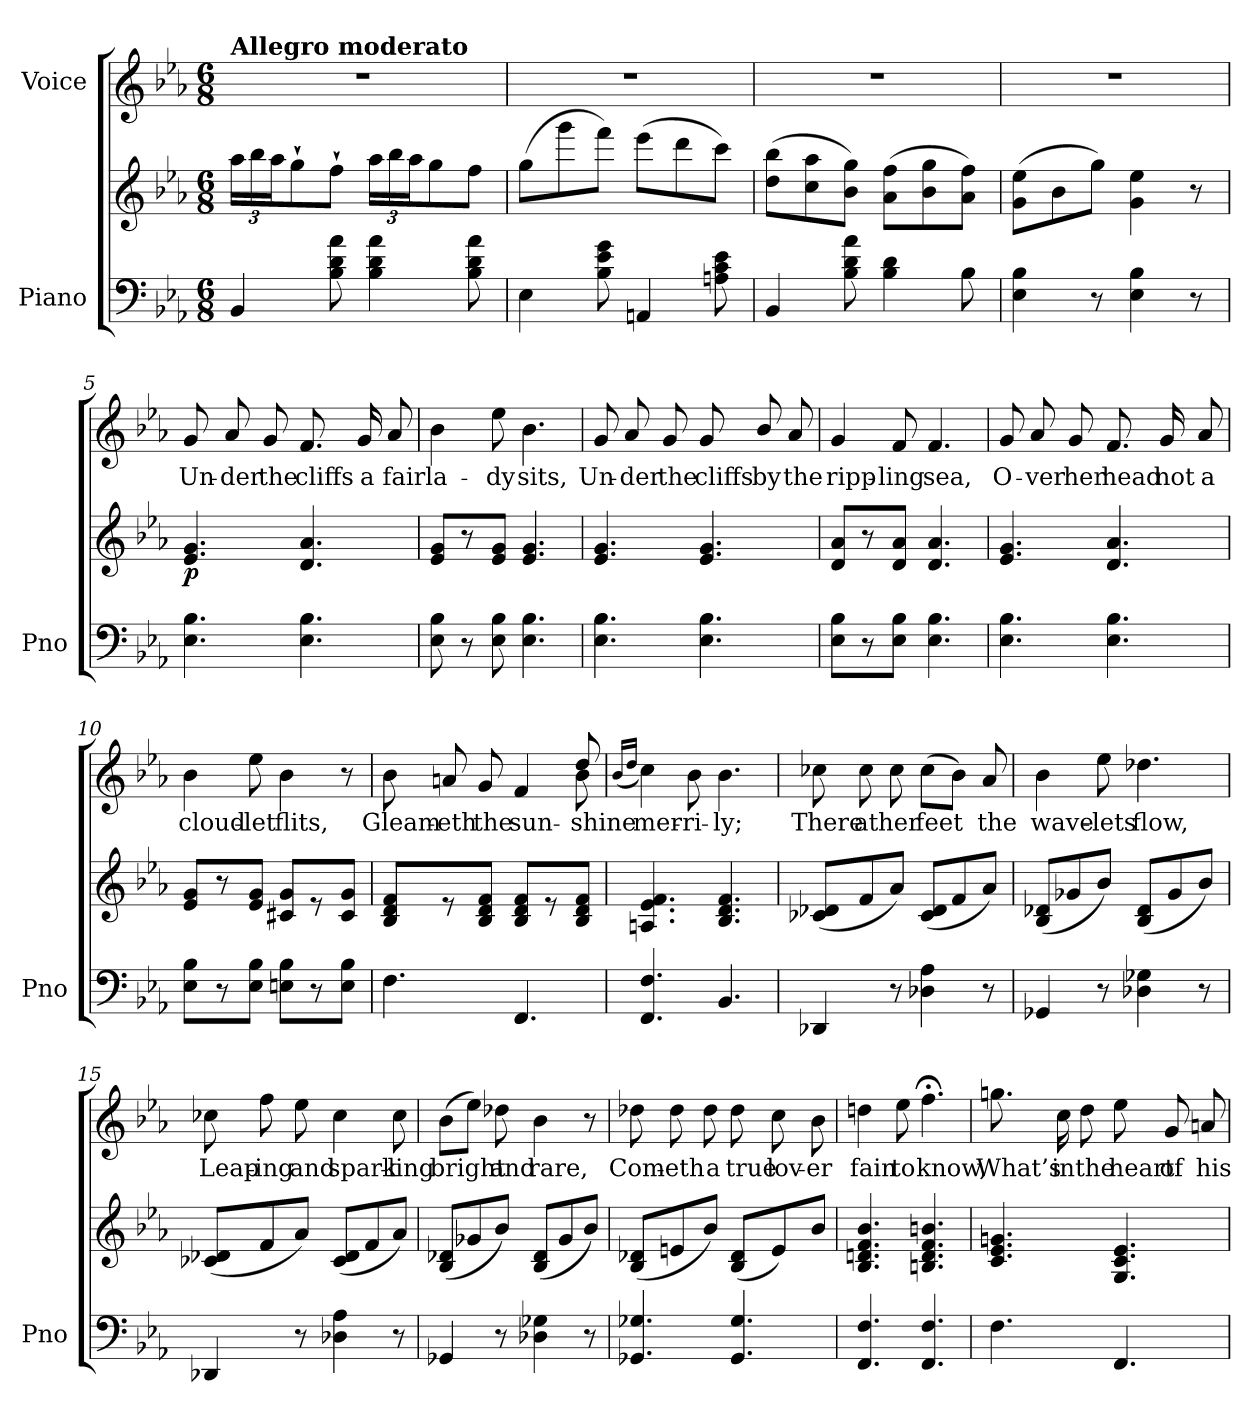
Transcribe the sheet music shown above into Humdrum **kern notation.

**kern	**kern	**dynam	**kern	**text
*part2	*part2	*part2	*part1	*part1
*staff3	*staff2	*staff2/3	*staff1	*staff1
*I"Piano	*	*	*I"Voice	*
*I'Pno	*	*	*	*
*clefF4	*clefG2	*	*clefG2	*
*k[b-e-a-]	*k[b-e-a-]	*	*k[b-e-a-]	*
*M6/8	*M6/8	*	*M6/8	*
*	*Xbrackettup	*	*	*
=1	=1	=1	=1	=1
!	!	!	!LO:TX:a:B:t=Allegro moderato	!
4BB-/	24aa-\LL	.	2.r	.
.	24bb-\	.	.	.
.	24aa-\J	.	.	.
.	8gg`\	.	.	.
8B-\ 8d\ 8a-\	8ff`\J	.	.	.
4B-\ 4d\ 4a-\	24aa-\LL	.	.	.
.	24bb-\	.	.	.
.	24aa-\J	.	.	.
.	8gg\	.	.	.
8B-\ 8d\ 8a-\	8ff\J	.	.	.
=2	=2	=2	=2	=2
4E-\	(>8gg\L	.	2.r	.
.	8ggg\	.	.	.
8B-\ 8e-\ 8g\	8fff\J)	.	.	.
4AAn/	(>8eee-\L	.	.	.
.	8ddd\	.	.	.
8An\ 8c\ 8e-\	8ccc\J)	.	.	.
=3	=3	=3	=3	=3
4BB-/	(>8dd\ 8bb-\L	.	2.r	.
.	8cc\ 8aa-\	.	.	.
8B-\ 8d\ 8a-\	8b-\ 8gg\J)	.	.	.
4B-\ 4d\	(>8a-\ 8ff\L	.	.	.
.	8b-\ 8gg\	.	.	.
8B-\	8a-\ 8ff\J)	.	.	.
=4	=4	=4	=4	=4
4E-\ 4B-\	(>8g\ 8ee-\L	.	2.r	.
.	8b-\	.	.	.
8r	8gg\J)	.	.	.
4E-\ 4B-\	4g\ 4ee-\	.	.	.
8r	8r	.	.	.
!!LO:LB:g=z
=5	=5	=5	=5	=5
!	!	!LO:DY:b	!	!LO:LY:b
4.E-\ 4.B-\	4.e-/ 4.g/	p	8g/	Un-
!	!	!	!	!LO:LY:b
.	.	.	8a-/	-der
!	!	!	!	!LO:LY:b
.	.	.	8g/	the
!	!	!	!	!LO:LY:b
4.E-\ 4.B-\	4.d/ 4.a-/	.	8.f/	cliffs
!	!	!	!	!LO:LY:b
.	.	.	16g/	a
!	!	!	!	!LO:LY:b
.	.	.	8a-/	fair
=6	=6	=6	=6	=6
!	!	!	!	!LO:LY:b
8E-\ 8B-\	8e-/ 8g/L	.	4b-\	la-
8r	8r	.	.	.
!	!	!	!	!LO:LY:b
8E-\ 8B-\	8e-/ 8g/J	.	8ee-\	-dy
!	!	!	!	!LO:LY:b
4.E-\ 4.B-\	4.e-/ 4.g/	.	4.b-\	sits,
=7	=7	=7	=7	=7
!	!	!	!	!LO:LY:b
4.E-\ 4.B-\	4.e-/ 4.g/	.	8g/	Un-
!	!	!	!	!LO:LY:b
.	.	.	8a-/	-der
!	!	!	!	!LO:LY:b
.	.	.	8g/	the
!	!	!	!	!LO:LY:b
4.E-\ 4.B-\	4.e-/ 4.g/	.	8g/	cliffs
!	!	!	!	!LO:LY:b
.	.	.	8b-/	by
!	!	!	!	!LO:LY:b
.	.	.	8a-/	the
!!LO:PB:g=z
=8	=8	=8	=8	=8
!	!	!	!	!LO:LY:b
8E-\ 8B-\L	8d/ 8a-/L	.	4g/	ripp-
8r	8r	.	.	.
!	!	!	!	!LO:LY:b
8E-\ 8B-\J	8d/ 8a-/J	.	8f/	-ling
!	!	!	!	!LO:LY:b
4.E-\ 4.B-\	4.d/ 4.a-/	.	4.f/	sea,
=9	=9	=9	=9	=9
!	!	!	!	!LO:LY:b
4.E-\ 4.B-\	4.e-/ 4.g/	.	8g/	O-
!	!	!	!	!LO:LY:b
.	.	.	8a-/	-ver
!	!	!	!	!LO:LY:b
.	.	.	8g/	her
!	!	!	!	!LO:LY:b
4.E-\ 4.B-\	4.d/ 4.a-/	.	8.f/	head
!	!	!	!	!LO:LY:b
.	.	.	16g/	not
!	!	!	!	!LO:LY:b
.	.	.	8a-/	a
=10	=10	=10	=10	=10
!	!	!	!	!LO:LY:b
8E-\ 8B-\L	8e-/ 8g/L	.	4b-\	cloud-
8r	8r	.	.	.
!	!	!	!	!LO:LY:b
8E-\ 8B-\J	8e-/ 8g/J	.	8ee-\	-let
!	!	!	!	!LO:LY:b
8En\ 8B-\L	8c#X/ 8g/L	.	4b-\	flits,
8r	8r	.	.	.
8E\ 8B-\J	8c#/ 8g/J	.	8r	.
!!LO:LB:g=z
=11	=11	=11	=11	=11
!	!	!	!	!LO:LY:b
*	*	*	*^	*
4.F\	8B-/ 8d/ 8f/L	.	8b-\	4.ryy	Gleam-
!	!	!	!	!	!LO:LY:b
.	8r	.	8an/	.	-eth
!	!	!	!	!	!LO:LY:b
.	8B-/ 8d/ 8f/J	.	8g/	.	the
!	!	!	!	!	!LO:LY:b
4.FF/	8B-/ 8d/ 8f/L	.	4f/	4ryy	sun-
.	8r	.	.	.	.
!	!	!	!	!	!LO:LY:b
.	8B-/ 8d/ 8f/J	.	8dd/	8b-\	-shine
*	*	*	*v	*v	*
=12	=12	=12	=12	=12
.	.	.	(<16qb-/LL	.
.	.	.	16qdd/JJ	.
!	!	!	!	!LO:LY:b
4.FF/ 4.F/	4.An/ 4.e-/ 4.f/	.	4cc\)	mer-
!	!	!	!	!LO:LY:b
.	.	.	8b-\	-ri-
!	!	!	!	!LO:LY:b
4.BB-/	4.B-/ 4.d/ 4.f/	.	4.b-\	-ly;
=13	=13	=13	=13	=13
!	!	!	!	!LO:LY:b
4DD-X/	(<8c-X/ 8d-X/L	.	8cc-X\	There
!	!	!	!	!LO:LY:b
.	8f/	.	8cc-\	at
!	!	!	!	!LO:LY:b
8r	8a-/J)	.	8cc-\	her
!	!	!	!	!LO:LY:b
4D-X\ 4A-\	(<8c-/ 8d-/L	.	(>8cc-\L	feet
.	8f/	.	8b-\J)	.
!	!	!	!	!LO:LY:b
8r	8a-/J)	.	8a-/	the
!!LO:LB:g=z
=14	=14	=14	=14	=14
!	!	!	!	!LO:LY:b
4GG-X/	(<8B-/ 8d-X/L	.	4b-\	wave-
.	8g-X/	.	.	.
!	!	!	!	!LO:LY:b
8r	8b-/J)	.	8ee-\	-lets
!	!	!	!	!LO:LY:b
4D-X\ 4G-X\	(<8B-/ 8d-/L	.	4.dd-X\	flow,
.	8g-/	.	.	.
8r	8b-/J)	.	.	.
=15	=15	=15	=15	=15
!	!	!	!	!LO:LY:b
4DD-X/	(<8c-X/ 8d-X/L	.	8cc-X\	Leap-
!	!	!	!	!LO:LY:b
.	8f/	.	8ff\	-ing
!	!	!	!	!LO:LY:b
8r	8a-/J)	.	8ee-\	and
!	!	!	!	!LO:LY:b
4D-X\ 4A-\	(<8c-/ 8d-/L	.	4cc-\	spark-
.	8f/	.	.	.
!	!	!	!	!LO:LY:b
8r	8a-/J)	.	8cc-\	-ling
=16	=16	=16	=16	=16
!	!	!	!	!LO:LY:b
4GG-X/	(<8B-/ 8d-X/L	.	(>8b-\L	bright
.	8g-X/	.	8ee-\J)	.
!	!	!	!	!LO:LY:b
8r	8b-/J)	.	8dd-X\	and
!	!	!	!	!LO:LY:b
4D-X\ 4G-X\	(<8B-/ 8d-/L	.	4b-\	rare,
.	8g-/	.	.	.
8r	8b-/J)	.	8r	.
!!LO:LB:g=z
=17	=17	=17	=17	=17
!	!	!	!	!LO:LY:b
4.GG-X/ 4.G-X/	(<8B-/ 8d-X/L	.	8dd-X\	Com-
!	!	!	!	!LO:LY:b
.	8en/	.	8dd-\	-eth
!	!	!	!	!LO:LY:b
.	8b-/J)	.	8dd-\	a
!	!	!	!	!LO:LY:b
4.GG-/ 4.G-/	(<8B-/ 8d-/L	.	8dd-\	true
!	!	!	!	!LO:LY:b
.	8e/)	.	8cc\	lov-
!	!	!	!	!LO:LY:b
.	8b-/J	.	8b-\	-er
=18	=18	=18	=18	=18
!	!	!	!	!LO:LY:b
4.FF/ 4.F/	4.B-/ 4.dn/ 4.f/ 4.b-/	.	4ddn\	fain
!	!	!	!	!LO:LY:b
.	.	.	8ee-\	to
!	!	!	!	!LO:LY:b
4.FF/ 4.F/	4.Bn/ 4.d/ 4.f/ 4.bn/	.	4.ff;<\	know,
=19	=19	=19	=19	=19
!	!	!	!	!LO:LY:b
4.F\	4.c/ 4.e-/ 4.gn/	.	8.ggn\	What’s
!	!	!	!	!LO:LY:b
.	.	.	16cc\	in
!	!	!	!	!LO:LY:b
.	.	.	8dd\	the
!	!	!	!	!LO:LY:b
4.FF/	4.G/ 4.c/ 4.e-/	.	8ee-\	heart
!	!	!	!	!LO:LY:b
.	.	.	8g/	of
!	!	!	!	!LO:LY:b
.	.	.	8an/	his
=	=	=	=	=
*-	*-	*-	*-	*-
